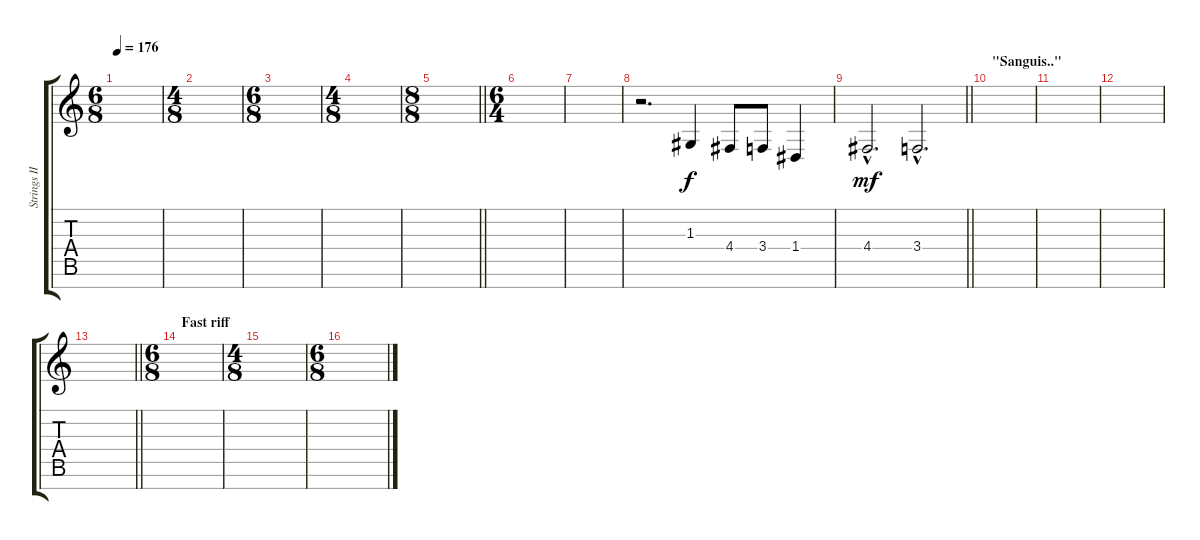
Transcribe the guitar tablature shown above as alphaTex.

\track ("Strings III" "Strings II") {instrument stringensemble1}
\staff {score tabs}
\tuning (E4 B3 G3 D3 A2 E2 B1) {hide}
\ts (6 8)
\tempo 176
\clef g2
\ks c
|
\ts (4 8)
|
\ts (6 8)
|
\ts (4 8)
|
\ts (8 8)
\barLineRight lightlight
|
\ts (6 4)
\section ("" "")
|
|
r.2{d} 1.3.4 4.4.8 3.4.8 1.4.4 |
\barLineRight lightlight
4.4{hac}.2{d dy mf} 3.4{hac}.2{d} |
\section ("" "\"Sanguis..\"")
|
|
|
\barLineRight lightlight
|
\ts (6 8)
\section ("" "Fast riff")
|
\ts (4 8)
|
\ts (6 8)
